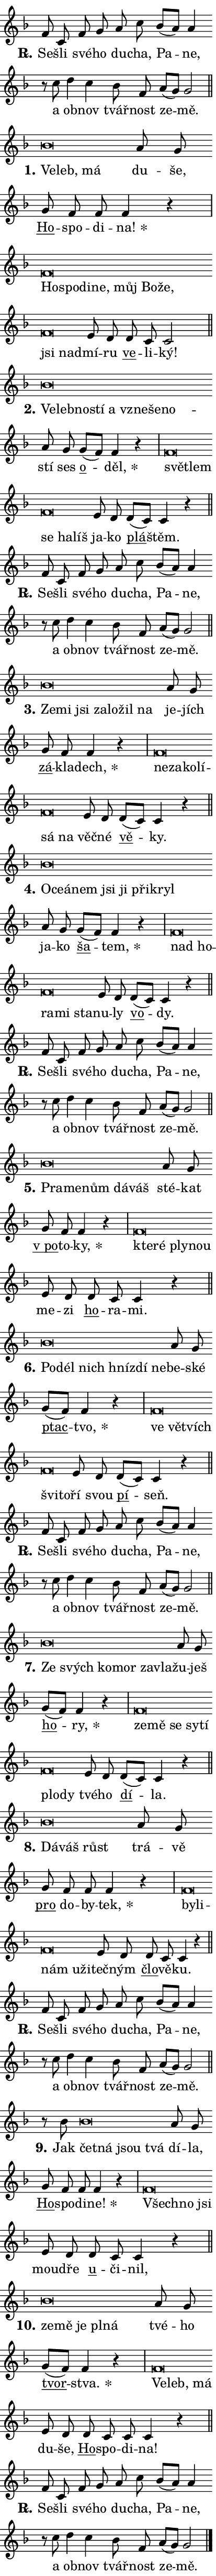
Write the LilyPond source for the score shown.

\version "2.24.0"
\header { tagline = "" }
\paper {
  indent = 0\cm
  top-margin = 0\cm
  right-margin = 0.13\cm % to fit lyric hyphens
  bottom-margin = 0\cm
  left-margin = 0\cm
  paper-width = 7\cm
  page-breaking = #ly:one-page-breaking
  system-system-spacing.basic-distance = #11
  score-system-spacing.basic-distance = #11
  ragged-last = ##f
}


%% Author: Thomas Morley
%% https://lists.gnu.org/archive/html/lilypond-user/2020-05/msg00002.html
#(define (line-position grob)
"Returns position of @var[grob} in current system:
   @code{'start}, if at first time-step
   @code{'end}, if at last time-step
   @code{'middle} otherwise
"
  (let* ((col (ly:item-get-column grob))
         (ln (ly:grob-object col 'left-neighbor))
         (rn (ly:grob-object col 'right-neighbor))
         (col-to-check-left (if (ly:grob? ln) ln col))
         (col-to-check-right (if (ly:grob? rn) rn col))
         (break-dir-left
           (and
             (ly:grob-property col-to-check-left 'non-musical #f)
             (ly:item-break-dir col-to-check-left)))
         (break-dir-right
           (and
             (ly:grob-property col-to-check-right 'non-musical #f)
             (ly:item-break-dir col-to-check-right))))
        (cond ((eqv? 1 break-dir-left) 'start)
              ((eqv? -1 break-dir-right) 'end)
              (else 'middle))))

#(define (tranparent-at-line-position vctor)
  (lambda (grob)
  "Relying on @code{line-position} select the relevant enry from @var{vctor}.
Used to determine transparency,"
    (case (line-position grob)
      ((end) (not (vector-ref vctor 0)))
      ((middle) (not (vector-ref vctor 1)))
      ((start) (not (vector-ref vctor 2))))))

noteHeadBreakVisibility =
#(define-music-function (break-visibility)(vector?)
"Makes @code{NoteHead}s transparent relying on @var{break-visibility}"
#{
  \override NoteHead.transparent =
    #(tranparent-at-line-position break-visibility)
#})

#(define delete-ledgers-for-transparent-note-heads
  (lambda (grob)
    "Reads whether a @code{NoteHead} is transparent.
If so this @code{NoteHead} is removed from @code{'note-heads} from
@var{grob}, which is supposed to be @code{LedgerLineSpanner}.
As a result ledgers are not printed for this @code{NoteHead}"
    (let* ((nhds-array (ly:grob-object grob 'note-heads))
           (nhds-list
             (if (ly:grob-array? nhds-array)
                 (ly:grob-array->list nhds-array)
                 '()))
           ;; Relies on the transparent-property being done before
           ;; Staff.LedgerLineSpanner.after-line-breaking is executed.
           ;; This is fragile ...
           (to-keep
             (remove
               (lambda (nhd)
                 (ly:grob-property nhd 'transparent #f))
               nhds-list)))
      ;; TODO find a better method to iterate over grob-arrays, similiar
      ;; to filter/remove etc for lists
      ;; For now rebuilt from scratch
      (set! (ly:grob-object grob 'note-heads)  '())
      (for-each
        (lambda (nhd)
          (ly:pointer-group-interface::add-grob grob 'note-heads nhd))
        to-keep))))

squashNotes = {
  \override NoteHead.X-extent = #'(-0.2 . 0.2)
  \override NoteHead.Y-extent = #'(-0.75 . 0)
  \override NoteHead.stencil =
    #(lambda (grob)
       (let ((pos (ly:grob-property grob 'staff-position)))
         (begin
           (if (< pos -7) (display "ERROR: Lower brevis then expected\n") (display "OK: Expected brevis position\n"))
           (if (<= pos -6) ly:text-interface::print ly:note-head::print))))
}
unSquashNotes = {
  \revert NoteHead.X-extent
  \revert NoteHead.Y-extent
  \revert NoteHead.stencil
}

hideNotes = \noteHeadBreakVisibility #begin-of-line-visible
unHideNotes = \noteHeadBreakVisibility #all-visible

% work-around for resetting accidentals
% https://lilypond.org/doc/v2.23/Documentation/notation/displaying-rhythms#unmetered-music
cadenzaMeasure = {
  \cadenzaOff
  \partial 1024 s1024
  \cadenzaOn
}

#(define-markup-command (accent layout props text) (markup?)
  "Underline accented syllable"
  (interpret-markup layout props
    #{\markup \override #'(offset . 4.3) \underline { #text }#}))

responsum = \markup \concat {
  "R" \hspace #-1.05 \path #0.1 #'((moveto 0 0.07) (lineto 0.9 0.8)) \hspace #0.05 "."
}

spaceSize = #0.6828661417322834 % exact space size for TeX Gyre Schola

\layout {
  \context {
    \Staff
    \remove "Time_signature_engraver"
    \override LedgerLineSpanner.after-line-breaking = #delete-ledgers-for-transparent-note-heads
  }
  \context {
    \Lyrics {
      \override LyricSpace.minimum-distance = \spaceSize
      \override LyricText.font-name = #"TeX Gyre Schola"
      \override LyricText.font-size = 1
      \override StanzaNumber.font-name = #"TeX Gyre Schola Bold"
      \override StanzaNumber.font-size = 1
    }
  }
  \context {
    \Score 
    \override NoteHead.text =
      #(lambda (grob) 
        (let ((pos (ly:grob-property grob 'staff-position)))
          #{\markup {
            \combine
              \halign #-0.55 \raise #(if (= pos -6) 0 0.5) \override #'(thickness . 2) \draw-line #'(3.2 . 0)
              \musicglyph "noteheads.sM1"
          }#}))
  }
}

% magnetic-lyrics.ily
%
%   written by
%     Jean Abou Samra <jean@abou-samra.fr>
%     Werner Lemberg <wl@gnu.org>
%
%   adapted by
%     Jiri Hon <jiri.hon@gmail.com>
%
% Version 2022-Apr-15

% https://www.mail-archive.com/lilypond-user@gnu.org/msg149350.html

#(define (Left_hyphen_pointer_engraver context)
   "Collect syllable-hyphen-syllable occurrences in lyrics and store
them in properties.  This engraver only looks to the left.  For
example, if the lyrics input is @code{foo -- bar}, it does the
following.

@itemize @bullet
@item
Set the @code{text} property of the @code{LyricHyphen} grob between
@q{foo} and @q{bar} to @code{foo}.

@item
Set the @code{left-hyphen} property of the @code{LyricText} grob with
text @q{foo} to the @code{LyricHyphen} grob between @q{foo} and
@q{bar}.
@end itemize

Use this auxiliary engraver in combination with the
@code{lyric-@/text::@/apply-@/magnetic-@/offset!} hook."
   (let ((hyphen #f)
         (text #f))
     (make-engraver
      (acknowledgers
       ((lyric-syllable-interface engraver grob source-engraver)
        (set! text grob)))
      (end-acknowledgers
       ((lyric-hyphen-interface engraver grob source-engraver)
        ;(when (not (grob::has-interface grob 'lyric-space-interface))
          (set! hyphen grob)));)
      ((stop-translation-timestep engraver)
       (when (and text hyphen)
         (ly:grob-set-object! text 'left-hyphen hyphen))
       (set! text #f)
       (set! hyphen #f)))))

#(define (lyric-text::apply-magnetic-offset! grob)
   "If the space between two syllables is less than the value in
property @code{LyricText@/.details@/.squash-threshold}, move the right
syllable to the left so that it gets concatenated with the left
syllable.

Use this function as a hook for
@code{LyricText@/.after-@/line-@/breaking} if the
@code{Left_@/hyphen_@/pointer_@/engraver} is active."
   (let ((hyphen (ly:grob-object grob 'left-hyphen #f)))
     (when hyphen
       (let ((left-text (ly:spanner-bound hyphen LEFT)))
         (when (grob::has-interface left-text 'lyric-syllable-interface)
           (let* ((common (ly:grob-common-refpoint grob left-text X))
                  (this-x-ext (ly:grob-extent grob common X))
                  (left-x-ext
                   (begin
                     ;; Trigger magnetism for left-text.
                     (ly:grob-property left-text 'after-line-breaking)
                     (ly:grob-extent left-text common X)))
                  ;; `delta` is the gap width between two syllables.
                  (delta (- (interval-start this-x-ext)
                            (interval-end left-x-ext)))
                  (details (ly:grob-property grob 'details))
                  (threshold (assoc-get 'squash-threshold details 0.2)))
             (when (< delta threshold)
               (let* (;; We have to manipulate the input text so that
                      ;; ligatures crossing syllable boundaries are not
                      ;; disabled.  For languages based on the Latin
                      ;; script this is essentially a beautification.
                      ;; However, for non-Western scripts it can be a
                      ;; necessity.
                      (lt (ly:grob-property left-text 'text))
                      (rt (ly:grob-property grob 'text))
                      (is-space (grob::has-interface hyphen 'lyric-space-interface))
                      (space (if is-space " " ""))
                      (extra-delta (if is-space spaceSize 0))
                      ;; Append new syllable.
                      (ltrt-space (if (and (string? lt) (string? rt))
                                (string-append lt space rt)
                                (make-concat-markup (list lt space rt))))
                      ;; Right-align `ltrt` to the right side.
                      (ltrt-space-markup (grob-interpret-markup
                               grob
                               (make-translate-markup
                                (cons (interval-length this-x-ext) 0)
                                (make-right-align-markup ltrt-space)))))
                 (begin
                   ;; Don't print `left-text`.
                   (ly:grob-set-property! left-text 'stencil #f)
                   ;; Set text and stencil (which holds all collected
                   ;; syllables so far) and shift it to the left.
                   (ly:grob-set-property! grob 'text ltrt-space)
                   (ly:grob-set-property! grob 'stencil ltrt-space-markup)
                   (ly:grob-translate-axis! grob (- (- delta extra-delta)) X))))))))))


#(define (lyric-hyphen::displace-bounds-first grob)
   ;; Make very sure this callback isn't triggered too early.
   (let ((left (ly:spanner-bound grob LEFT))
         (right (ly:spanner-bound grob RIGHT)))
     (ly:grob-property left 'after-line-breaking)
     (ly:grob-property right 'after-line-breaking)
     (ly:lyric-hyphen::print grob)))

squashThreshold = #0.4

\layout {
  \context {
    \Lyrics
    \consists #Left_hyphen_pointer_engraver
    \override LyricText.after-line-breaking =
      #lyric-text::apply-magnetic-offset!
    \override LyricHyphen.stencil = #lyric-hyphen::displace-bounds-first
    \override LyricText.details.squash-threshold = \squashThreshold
    \override LyricHyphen.minimum-distance = 0
    \override LyricHyphen.minimum-length = \squashThreshold
  }
}

squashText = \override LyricText.details.squash-threshold = 9999
unSquashText = \override LyricText.details.squash-threshold = \squashThreshold

leftText = \override LyricText.self-alignment-X = #LEFT
unLeftText = \revert LyricText.self-alignment-X

starOffset = #(lambda (grob) 
                (let ((x_offset (ly:self-alignment-interface::aligned-on-x-parent grob)))
                  (if (= x_offset 0) 0 (+ x_offset 1.2))))

star = #(define-music-function (syllable)(string?)
"Append star separator at the end of a syllable"
#{
  \once \override LyricText.X-offset = #starOffset
  \lyricmode { \markup {
    #syllable
    \override #'((font-name . "TeX Gyre Schola Bold")) \hspace #0.2 \lower #0.65 \larger "*"
  } }
#})

starAccent = #(define-music-function (syllable)(string?)
"Append star separator at the end of a syllable and make accent"
#{
  \once \override LyricText.X-offset = #starOffset
  \lyricmode { \markup {
    \accent #syllable
    \override #'((font-name . "TeX Gyre Schola Bold")) \hspace #0.2 \lower #0.65 \larger "*"
  } }
#})

breath = #(define-music-function (syllable)(string?)
"Append breathing indicator at the end of a syllable"
#{
  \lyricmode { \markup { #syllable "+" } }
#})

optionalBreath = #(define-music-function (syllable)(string?)
"Append optional breathing indicator at the end of a syllable"
#{
  \lyricmode { \markup { #syllable "(+)" } }
#})


\score {
    <<
        \new Voice = "melody" { \cadenzaOn \key f \major \relative { f'8 c f g a c \bar "" bes[( a)] a4 \bar "" r8 c d4 c \bar "" bes8 f \bar "" a[( g)] g2 \cadenzaMeasure \bar "||" \break } }
        \new Lyrics \lyricsto "melody" { \lyricmode { \set stanza = \responsum
Se -- šli své -- ho du -- cha, Pa -- ne, a ob -- nov tvář -- nost ze -- mě. } }
    >>
    \layout {}
}

\score {
    <<
        \new Voice = "melody" { \cadenzaOn \key f \major \relative { \squashNotes bes'\breve*1/16 \hideNotes \breve*1/16 \breve*1/16 \bar "" \unHideNotes \unSquashNotes a8 g \bar "" g f f f4 r \cadenzaMeasure \bar "|" \squashNotes f\breve*1/16 \hideNotes \breve*1/16 \bar "" \breve*1/16 \bar "" \breve*1/16 \bar "" \breve*1/16 \bar "" \breve*1/16 \bar "" \breve*1/16 \bar "" \breve*1/16 \breve*1/16 \bar "" \unHideNotes \unSquashNotes e8 d \bar "" d c c2 \cadenzaMeasure \bar "||" \break } }
        \new Lyrics \lyricsto "melody" { \lyricmode { \set stanza = "1."
\leftText Ve -- \squashText leb, má \unLeftText \unSquashText du -- še, \markup \accent Ho -- spo -- di -- \star na! \leftText Ho -- \squashText spo -- di -- ne, můj Bo -- že, jsi nad -- \unLeftText \unSquashText mí -- ru \markup \accent ve -- li -- ký! } }
    >>
    \layout {}
}

\score {
    <<
        \new Voice = "melody" { \cadenzaOn \key f \major \relative { \squashNotes bes'\breve*1/16 \hideNotes \breve*1/16 \bar "" \breve*1/16 \bar "" \breve*1/16 \bar "" \breve*1/16 \bar "" \breve*1/16 \bar "" \breve*1/16 \breve*1/16 \bar "" \unHideNotes \unSquashNotes a8 g \bar "" g[( f)] f4 r \cadenzaMeasure \bar "|" \squashNotes f\breve*1/16 \hideNotes \breve*1/16 \bar "" \breve*1/16 \bar "" \breve*1/16 \breve*1/16 \bar "" \unHideNotes \unSquashNotes e8 d \bar "" d[( c)] c4 r \cadenzaMeasure \bar "||" \break } }
        \new Lyrics \lyricsto "melody" { \lyricmode { \set stanza = "2."
\leftText Ve -- \squashText leb -- no -- stí a vzne -- še -- no -- \unLeftText \unSquashText stí ses \markup \accent o -- \star děl, \leftText svě -- \squashText tlem se ha -- líš \unLeftText \unSquashText ja -- ko \markup \accent plá -- štěm. } }
    >>
    \layout {}
}

\score {
    <<
        \new Voice = "melody" { \cadenzaOn \key f \major \relative { f'8 c f g a c \bar "" bes[( a)] a4 \bar "" r8 c d4 c \bar "" bes8 f \bar "" a[( g)] g2 \cadenzaMeasure \bar "||" \break } }
        \new Lyrics \lyricsto "melody" { \lyricmode { \set stanza = \responsum
Se -- šli své -- ho du -- cha, Pa -- ne, a ob -- nov tvář -- nost ze -- mě. } }
    >>
    \layout {}
}

\score {
    <<
        \new Voice = "melody" { \cadenzaOn \key f \major \relative { \squashNotes bes'\breve*1/16 \hideNotes \breve*1/16 \bar "" \breve*1/16 \bar "" \breve*1/16 \bar "" \breve*1/16 \bar "" \breve*1/16 \breve*1/16 \bar "" \unHideNotes \unSquashNotes a8 g \bar "" g f f4 r \cadenzaMeasure \bar "|" \squashNotes f\breve*1/16 \hideNotes \breve*1/16 \bar "" \breve*1/16 \bar "" \breve*1/16 \bar "" \breve*1/16 \breve*1/16 \bar "" \unHideNotes \unSquashNotes e8 d \bar "" d[( c)] c4 r \cadenzaMeasure \bar "||" \break } }
        \new Lyrics \lyricsto "melody" { \lyricmode { \set stanza = "3."
\leftText Ze -- \squashText mi jsi za -- lo -- žil na \unLeftText \unSquashText je -- jích \markup \accent zá -- kla -- \star dech, \leftText ne -- \squashText za -- ko -- lí -- sá na \unLeftText \unSquashText věč -- né \markup \accent vě -- ky. } }
    >>
    \layout {}
}

\score {
    <<
        \new Voice = "melody" { \cadenzaOn \key f \major \relative { \squashNotes bes'\breve*1/16 \hideNotes \breve*1/16 \bar "" \breve*1/16 \bar "" \breve*1/16 \bar "" \breve*1/16 \bar "" \breve*1/16 \bar "" \breve*1/16 \breve*1/16 \bar "" \unHideNotes \unSquashNotes a8 g \bar "" g[( f)] f4 r \cadenzaMeasure \bar "|" \squashNotes f\breve*1/16 \hideNotes \breve*1/16 \bar "" \breve*1/16 \bar "" \breve*1/16 \breve*1/16 \bar "" \unHideNotes \unSquashNotes e8 d \bar "" d[( c)] c4 r \cadenzaMeasure \bar "||" \break } }
        \new Lyrics \lyricsto "melody" { \lyricmode { \set stanza = "4."
\leftText O -- \squashText ce -- á -- nem jsi ji při -- kryl \unLeftText \unSquashText ja -- ko \markup \accent ša -- \star tem, \leftText nad \squashText ho -- ra -- mi sta -- \unLeftText \unSquashText nu -- ly \markup \accent vo -- dy. } }
    >>
    \layout {}
}

\score {
    <<
        \new Voice = "melody" { \cadenzaOn \key f \major \relative { f'8 c f g a c \bar "" bes[( a)] a4 \bar "" r8 c d4 c \bar "" bes8 f \bar "" a[( g)] g2 \cadenzaMeasure \bar "||" \break } }
        \new Lyrics \lyricsto "melody" { \lyricmode { \set stanza = \responsum
Se -- šli své -- ho du -- cha, Pa -- ne, a ob -- nov tvář -- nost ze -- mě. } }
    >>
    \layout {}
}

\score {
    <<
        \new Voice = "melody" { \cadenzaOn \key f \major \relative { \squashNotes bes'\breve*1/16 \hideNotes \breve*1/16 \bar "" \breve*1/16 \bar "" \breve*1/16 \breve*1/16 \bar "" \unHideNotes \unSquashNotes a8 g \bar "" g f f4 r \cadenzaMeasure \bar "|" \squashNotes f\breve*1/16 \hideNotes \breve*1/16 \bar "" \breve*1/16 \breve*1/16 \bar "" \unHideNotes \unSquashNotes e8 d \bar "" d c c4 r \cadenzaMeasure \bar "||" \break } }
        \new Lyrics \lyricsto "melody" { \lyricmode { \set stanza = "5."
\leftText Pra -- \squashText me -- nům dá -- váš \unLeftText \unSquashText sté -- kat \markup \accent "v po" -- to -- \star ky, \leftText kte -- \squashText ré ply -- nou \unLeftText \unSquashText me -- zi \markup \accent ho -- ra -- mi. } }
    >>
    \layout {}
}

\score {
    <<
        \new Voice = "melody" { \cadenzaOn \key f \major \relative { \squashNotes bes'\breve*1/16 \hideNotes \breve*1/16 \bar "" \breve*1/16 \bar "" \breve*1/16 \bar "" \breve*1/16 \breve*1/16 \bar "" \unHideNotes \unSquashNotes a8 g \bar "" g[( f)] f4 r \cadenzaMeasure \bar "|" \squashNotes f\breve*1/16 \hideNotes \breve*1/16 \bar "" \breve*1/16 \bar "" \breve*1/16 \breve*1/16 \bar "" \unHideNotes \unSquashNotes e8 d \bar "" d[( c)] c4 r \cadenzaMeasure \bar "||" \break } }
        \new Lyrics \lyricsto "melody" { \lyricmode { \set stanza = "6."
\leftText Po -- \squashText dél nich hníz -- dí ne -- \unLeftText \unSquashText be -- ské \markup \accent ptac -- \star tvo, \leftText ve \squashText vět -- vích švi -- to -- \unLeftText \unSquashText ří svou \markup \accent pí -- seň. } }
    >>
    \layout {}
}

\score {
    <<
        \new Voice = "melody" { \cadenzaOn \key f \major \relative { f'8 c f g a c \bar "" bes[( a)] a4 \bar "" r8 c d4 c \bar "" bes8 f \bar "" a[( g)] g2 \cadenzaMeasure \bar "||" \break } }
        \new Lyrics \lyricsto "melody" { \lyricmode { \set stanza = \responsum
Se -- šli své -- ho du -- cha, Pa -- ne, a ob -- nov tvář -- nost ze -- mě. } }
    >>
    \layout {}
}

\score {
    <<
        \new Voice = "melody" { \cadenzaOn \key f \major \relative { \squashNotes bes'\breve*1/16 \hideNotes \breve*1/16 \bar "" \breve*1/16 \bar "" \breve*1/16 \bar "" \breve*1/16 \breve*1/16 \bar "" \unHideNotes \unSquashNotes a8 g \bar "" g[( f)] f4 r \cadenzaMeasure \bar "|" \squashNotes f\breve*1/16 \hideNotes \breve*1/16 \bar "" \breve*1/16 \bar "" \breve*1/16 \bar "" \breve*1/16 \bar "" \breve*1/16 \breve*1/16 \bar "" \unHideNotes \unSquashNotes e8 d \bar "" d[( c)] c4 r \cadenzaMeasure \bar "||" \break } }
        \new Lyrics \lyricsto "melody" { \lyricmode { \set stanza = "7."
\leftText Ze \squashText svých ko -- mor za -- vla -- \unLeftText \unSquashText žu -- ješ \markup \accent ho -- \star ry, \leftText ze -- \squashText mě se sy -- tí plo -- dy \unLeftText \unSquashText tvé -- ho \markup \accent dí -- la. } }
    >>
    \layout {}
}

\score {
    <<
        \new Voice = "melody" { \cadenzaOn \key f \major \relative { \squashNotes bes'\breve*1/16 \hideNotes \breve*1/16 \breve*1/16 \bar "" \unHideNotes \unSquashNotes a8 g \bar "" g f f f4 r \cadenzaMeasure \bar "|" \squashNotes f\breve*1/16 \hideNotes \breve*1/16 \bar "" \breve*1/16 \bar "" \breve*1/16 \breve*1/16 \bar "" \unHideNotes \unSquashNotes e8 d \bar "" d c c4 r \cadenzaMeasure \bar "||" \break } }
        \new Lyrics \lyricsto "melody" { \lyricmode { \set stanza = "8."
\leftText Dá -- \squashText váš růst \unLeftText \unSquashText trá -- vě \markup \accent pro do -- by -- \star tek, \leftText by -- \squashText li -- nám u -- ži -- \unLeftText \unSquashText teč -- ným \markup \accent člo -- vě -- ku. } }
    >>
    \layout {}
}

\score {
    <<
        \new Voice = "melody" { \cadenzaOn \key f \major \relative { f'8 c f g a c \bar "" bes[( a)] a4 \bar "" r8 c d4 c \bar "" bes8 f \bar "" a[( g)] g2 \cadenzaMeasure \bar "||" \break } }
        \new Lyrics \lyricsto "melody" { \lyricmode { \set stanza = \responsum
Se -- šli své -- ho du -- cha, Pa -- ne, a ob -- nov tvář -- nost ze -- mě. } }
    >>
    \layout {}
}

\score {
    <<
        \new Voice = "melody" { \cadenzaOn \key f \major \relative { r8 bes' \squashNotes bes\breve*1/16 \hideNotes \breve*1/16 \bar "" \breve*1/16 \breve*1/16 \bar "" \unHideNotes \unSquashNotes a8 g \bar "" g f f f4 r \cadenzaMeasure \bar "|" \squashNotes f\breve*1/16 \hideNotes \breve*1/16 \breve*1/16 \bar "" \unHideNotes \unSquashNotes e8 d \bar "" d c c4 r \cadenzaMeasure \bar "||" \break } }
        \new Lyrics \lyricsto "melody" { \lyricmode { \set stanza = "9."
Jak \leftText čet -- \squashText ná jsou tvá \unLeftText \unSquashText dí -- la, \markup \accent Ho -- spo -- di -- \star ne! \leftText Všech -- \squashText no jsi \unLeftText \unSquashText mou -- dře \markup \accent u -- či -- nil, } }
    >>
    \layout {}
}

\score {
    <<
        \new Voice = "melody" { \cadenzaOn \key f \major \relative { \squashNotes bes'\breve*1/16 \hideNotes \breve*1/16 \bar "" \breve*1/16 \bar "" \breve*1/16 \breve*1/16 \bar "" \unHideNotes \unSquashNotes a8 g \bar "" g[( f)] f4 r \cadenzaMeasure \bar "|" \squashNotes f\breve*1/16 \hideNotes \breve*1/16 \breve*1/16 \bar "" \unHideNotes \unSquashNotes e8 d \bar "" d c c c4 r \cadenzaMeasure \bar "||" \break } }
        \new Lyrics \lyricsto "melody" { \lyricmode { \set stanza = "10."
\leftText ze -- \squashText mě je pl -- ná \unLeftText \unSquashText tvé -- ho \markup \accent tvor -- \star stva. \leftText Ve -- \squashText leb, má \unLeftText \unSquashText du -- še, \markup \accent Ho -- spo -- di -- na! } }
    >>
    \layout {}
}

\score {
    <<
        \new Voice = "melody" { \cadenzaOn \key f \major \relative { f'8 c f g a c \bar "" bes[( a)] a4 \bar "" r8 c d4 c \bar "" bes8 f \bar "" a[( g)] g2 \cadenzaMeasure \bar "||" \break } \bar "|." }
        \new Lyrics \lyricsto "melody" { \lyricmode { \set stanza = \responsum
Se -- šli své -- ho du -- cha, Pa -- ne, a ob -- nov tvář -- nost ze -- mě. } }
    >>
    \layout {}
}
